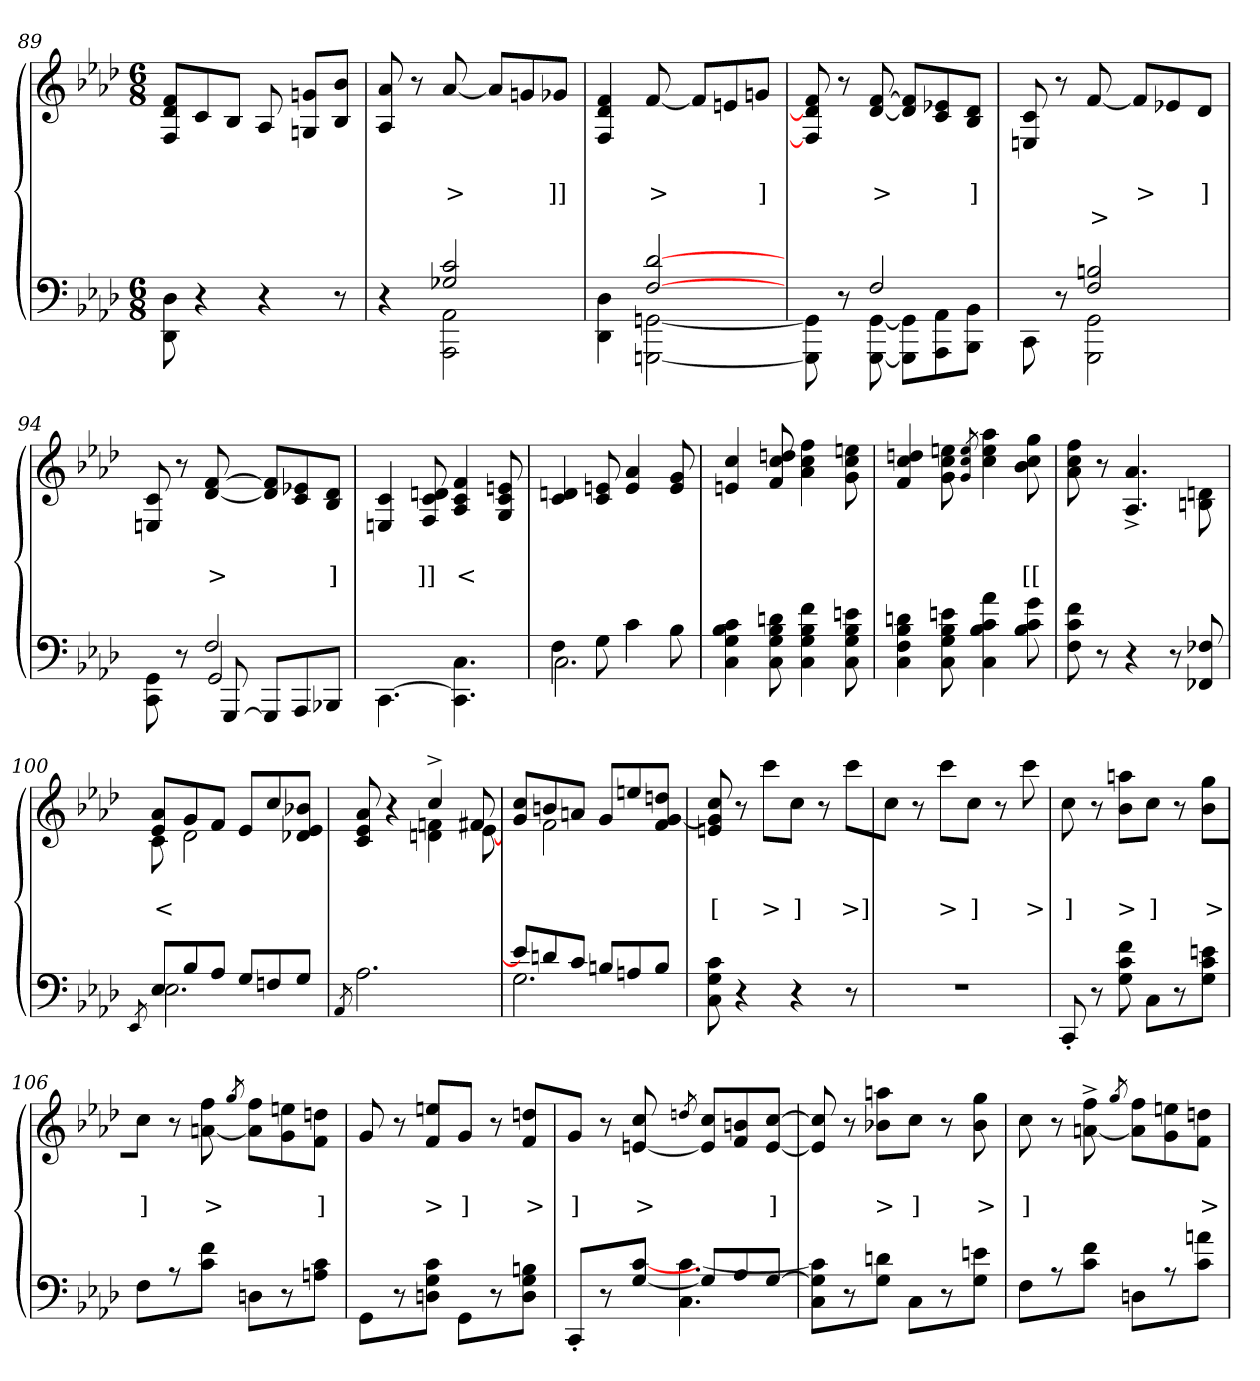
**kern	**kern	**text	**text	**text
*part2	*part1	*part1	*part1	*part1
*staff2	*staff1	*staff1	*staff1	*staff1
*clefF4	*clefG2	*	*	*
*k[b-e-a-d-]	*k[b-e-a-d-]	*	*	*
*M6/8	*M6/8	*	*	*
=89	=89	=89	=89	=89
8D- 8DD-\	8f 8d- 8FL	.	.	.
4r	8c	.	.	.
.	8B-J	.	.	.
4r	8A-	.	.	.
.	8gn 8GnL	.	.	.
8r	8b- 8B-J	.	.	.
=90	=90	=90	=90	=90
*^	*	*	*	*
4r	4ryy	8a- 8A-	.	.	.
.	.	8r	.	.	.
2c 2G-X	2AA- 2AAA-	[8a-	.	>	.
.	.	8a-L]	.	.	.
.	.	8gn	.	.	.
.	.	8g-XJ	.	]]	.
=91	=91	=91	=91	=91	=91
4D- 4DD-\	4ryy	4f 4d- 4F	.	.	.
[2d- [2F	[2GGn [2GGGn	[8f	.	>	.
.	.	8fL]	.	.	.
.	.	8en	.	.	.
.	.	8gnJ	.	]	.
=92	=92	=92	=92	=92	=92
4ryy	8GG] 8GGG\]	8f 8d-] 8F]	.	.	.
.	8r	8r	.	.	.
2F	[8GG [8GGG\	[8f [8d-	.	>	.
.	8GG] 8GGG\]L	8f] 8d-]L	.	.	.
.	8AA- 8AAA-	8e-X 8c	.	.	.
.	8BB- 8BBB-J	8d- 8B-J	.	]	.
=93	=93	=93	=93	=93	=93
4ryy	8CC\	8c 8En	.	.	.
.	8r	8r	.	.	.
2Bn 2F	2GG 2GGG	[8f	.	.	>
.	.	8fL]	.	>	.
.	.	8e-X	.	.	.
.	.	8d-J	.	]	.
=94	=94	=94	=94	=94	=94
*	*^	*	*	*	*
4ryy	4ryy	8GG 8CC\	8c 8En	.	.	.
.	.	8r	8r	.	.	.
2F	2GG/	[8GGG	[8f [8d-	.	>	.
.	.	8GGGL]	8f] 8d-]L	.	.	.
.	.	8AAA-	8e-X 8c	.	.	.
.	.	8BBB-XJ	8d- 8B-J	.	]	.
*v	*v	*v	*	*	*	*
=95	=95	=95	=95	=95
[4.CC\	4c 4En	.	.	.
.	8dn 8c 8F	.	]]	.
4.C 4.CC\]	4f 4c 4A-	.	<	.
.	8en 8c 8G	.	.	.
=96	=96	=96	=96	=96
*^	*	*	*	*
4F\	2.C	4dn 4c	.	.	.
8G\	.	8en 8c	.	.	.
4c\	.	4a- 4e	.	.	.
8B-\	.	8g 8e	.	.	.
*v	*v	*	*	*	*
=97	=97	=97	=97	=97
4c 4B- 4G 4C	4cc/ 4en/	.	.	.
8dn 8B- 8G 8C	8ddn/ 8cc/ 8f/	.	.	.
4f 4B- 4G 4C	4ff 4cc 4a-	.	.	.
8en 8B- 8G 8C	8een 8cc 8g	.	.	.
=98	=98	=98	=98	=98
4dn 4B- 4F 4C	4ddn/ 4cc/ 4f/	.	.	.
8en 8B- 8G 8C	8een 8cc 8g	.	.	.
.	8qee 8qcc 8qg/	.	.	.
4a- 4c 4B- 4C	4aa- 4ee 4cc	.	.	.
8g 8c 8B-	8gg 8cc 8b-	.	[[	.
=99	=99	=99	=99	=99
8f 8c 8F	8ff 8cc 8a-	.	.	.
8r	8r	.	.	.
4r	4.a-^> 4.A-^>	.	.	.
8r	.	.	.	.
8F-X/ 8FF-X/	8dn 8Bn\	.	.	.
=100	=100	=100	=100	=100
8qEE-/	.	.	.	.
*^	*^	*	*	*
8E-L	2.E-	8e- 8a-L	8c	.	<	.
8B-	.	8g	2d-	.	.	.
8A-J	.	8fJ	.	.	.	.
8GL	.	8e-L	.	.	.	.
8Fn	.	8cc	.	.	.	.
8GJ	.	8b-X 8e- 8d-XJ	8ryy	.	.	.
*v	*v	*	*	*	*	*
=101	=101	=101	=101	=101	=101
8qAA-/	.	.	.	.	.
2.A-	8a- 8e- 8c	4.ryy	.	.	.
.	4r	.	.	.	.
.	4cc^>	4fn 4dn	.	.	.
.	8f#X	[8e-	.	.	.
=102	=102	=102	=102	=102	=102
*^	*	*	*	*	*
8e-L]	2.G	8cc 8gL	8ryy	.	.	.
8dn	.	8bn	2f	.	.	.
8cJ	.	8anJ	.	.	.	.
8BnL	.	8gL	.	.	.	.
8An	.	8een	.	.	.	.
8BJ	.	8ddn [8g 8fJ	8ryy	.	.	.
*v	*v	*	*	*	*	*
*	*v	*v	*	*	*
=103	=103	=103	=103	=103
8c 8G 8C	8cc 8g] 8en	.	[	.
4r	8r	.	.	.
.	8cccL	.	>	.
4r	8ccJ	.	]	.
.	8r	.	.	.
8r	8cccL	.	>]	.
=104	=104	=104	=104	=104
2.r	8ccJ	.	.	.
.	8r	.	.	.
.	8cccL	.	>	.
.	8ccJ	.	]	.
.	8r	.	.	.
.	8ccc	.	>	.
=105	=105	=105	=105	=105
8CC'>	8cc	.	]	.
8r	8r	.	.	.
8f 8c 8G	8aan 8b-L	.	>	.
8CL	8ccJ	.	]	.
8r	8r	.	.	.
8en 8c 8GJ	8gg 8b-L	.	>	.
=106	=106	=106	=106	=106
8FL	8ccJ	.	]	.
8r	8r	.	.	.
8f 8cJ	8ff [8an	.	>	.
.	8qgg/	.	.	.
8DnL	8ff 8a]L	.	.	.
8r	8een 8g	.	.	.
8c 8AnJ	8ddn\ 8f\J	.	]	.
=107	=107	=107	=107	=107
8GG\L	8g/	.	.	.
8r	8r	.	.	.
8c 8G 8DnJ	8een/ 8f/L	.	>	.
8GG\L	8gJ	.	]	.
8r	8r	.	.	.
8Bn 8G 8DJ	8ddn/ 8f/L	.	>	.
=108	=108	=108	=108	=108
*^	*	*	*	*
4.ryy	8CC'>/L	8g/J	.	]	.
.	8r	8r	.	.	.
.	[8c\ [8G\J	8cc/ [8en/	.	>	.
.	.	8qddn/	.	.	.
8GL]	[4.c 4.C	8cc/ 8e/]L	.	.	.
8A-	.	8bn 8f	.	.	.
[8GJ	.	[8cc [8eJ	.	]	.
*v	*v	*	*	*	*
=109	=109	=109	=109	=109
8c] 8G] 8CL	8cc/] 8en/]	.	.	.
8r	8r	.	.	.
8dn 8GJ	8aan 8b-XL	.	>	.
8CL	8ccJ	.	]	.
8r	8r	.	.	.
8en 8GJ	8gg 8b-	.	>	.
=110	=110	=110	=110	=110
8FL	8cc	.	]	.
8r	8r	.	.	.
8f 8cJ	8ff^> [8an^>	.	.	.
.	8qgg/	.	.	.
8DnL	8ff 8a]L	.	.	.
8r	8een 8g	.	.	.
8an 8cJ	8ddn 8fJ	.	>	.
=	=	=	=	=
*-	*-	*-	*-	*-
